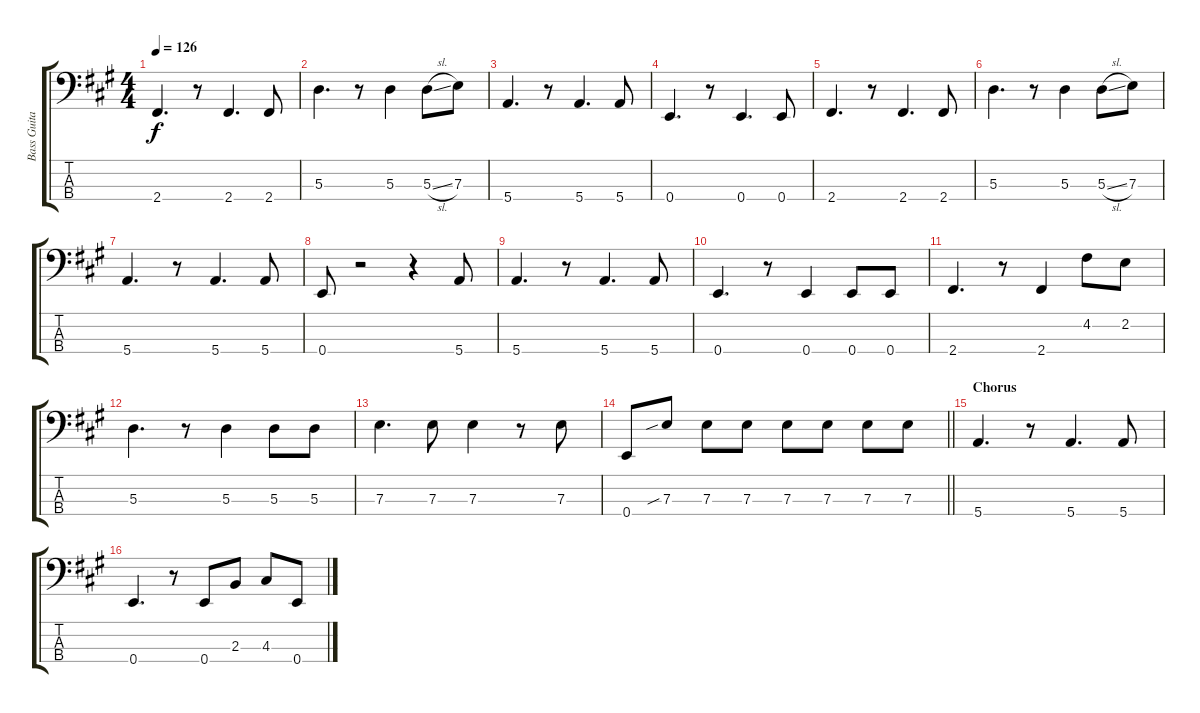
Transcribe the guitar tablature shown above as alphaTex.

\track ("Bass Guitar" "Bass Guita") {instrument electricbassfinger}
\staff {score tabs}
\tuning (G2 D2 A1 E1) {hide}
\ts (4 4)
\tempo 126
\clef f4
\ks a
2.4.4{d dy f} r.8 2.4.4{d} 2.4.8 |
5.3.4{d} r.8 5.3.4 5.3{sl}.8 7.3.8 |
5.4.4{d} r.8 5.4.4{d} 5.4.8 |
0.4.4{d} r.8 0.4.4{d} 0.4.8 |
2.4.4{d} r.8 2.4.4{d} 2.4.8 |
5.3.4{d} r.8 5.3.4 5.3{sl}.8 7.3.8 |
5.4.4{d} r.8 5.4.4{d} 5.4.8 |
0.4.8 r.2 r.4 5.4.8 |
5.4.4{d} r.8 5.4.4{d} 5.4.8 |
0.4.4{d} r.8 0.4.4 0.4.8 0.4.8 |
2.4.4{d} r.8 2.4.4 4.2.8 2.2.8 |
5.3.4{d} r.8 5.3.4 5.3.8 5.3.8 |
7.3.4{d} 7.3.8 7.3.4 r.8 7.3.8 |
\barLineRight lightlight
0.4.8 7.3{sib}.8 7.3.8 7.3.8 7.3.8 7.3.8 7.3.8 7.3.8 |
\section ("" "Chorus")
5.4.4{d} r.8 5.4.4{d} 5.4.8 |
0.4.4{d} r.8 0.4.8 2.3.8 4.3.8 0.4.8
